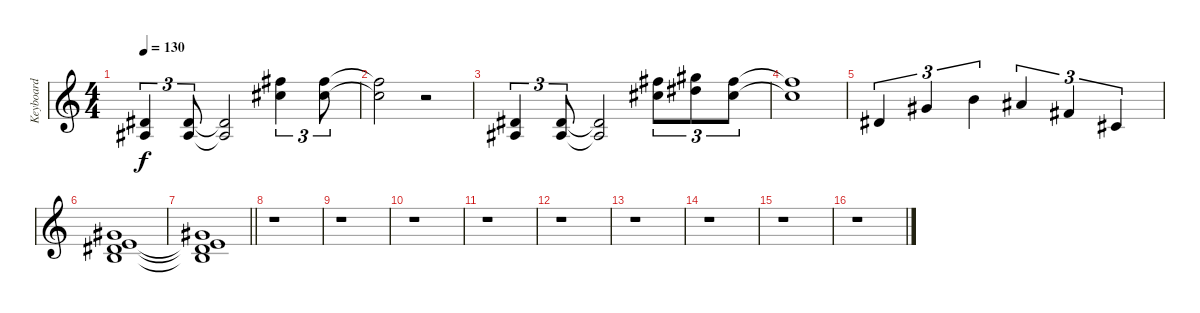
\track ("Keyboard" "Keyboard") {instrument drawbarorgan}
\staff {score}
\tuning (Eb5 Bb4 Gb4 Db4 Ab3 Eb3) {hide}
\ts (4 4)
\tempo 130
\clef g2
\ks c
(2.4 2.5).4{tu (3 2) dy f} (2.4 2.5).8{tu (3 2)} (2.4{t} 2.5{t}).2 (3.1 3.2).4{tu (3 2)} (3.1 3.2).8{tu (3 2)} |
(3.1{t} 3.2{t}).2 r.2 |
(2.4 2.5).4{tu (3 2)} (2.4 2.5).8{tu (3 2)} (2.4{t} 2.5{t}).2 (3.1 3.2).8{tu (3 2)} (0.1 10.2).8{tu (3 2)} (3.1 3.2).8{tu (3 2)} |
(3.1{t} 3.2{t}).1 |
2.4.4{tu (3 2)} 2.3.4{tu (3 2)} 1.2.4{tu (3 2)} 0.2.4{tu (3 2)} 0.3.4{tu (3 2)} 0.4.4{tu (3 2)} |
(2.3 2.4 3.5 13.6).1 |
\barLineRight lightlight
(2.3 2.4{t} 3.5{t} 13.6{t}).1 |
r.1 |
r.1 |
r.1 |
r.1 |
r.1 |
r.1 |
r.1 |
r.1 |
r.1
